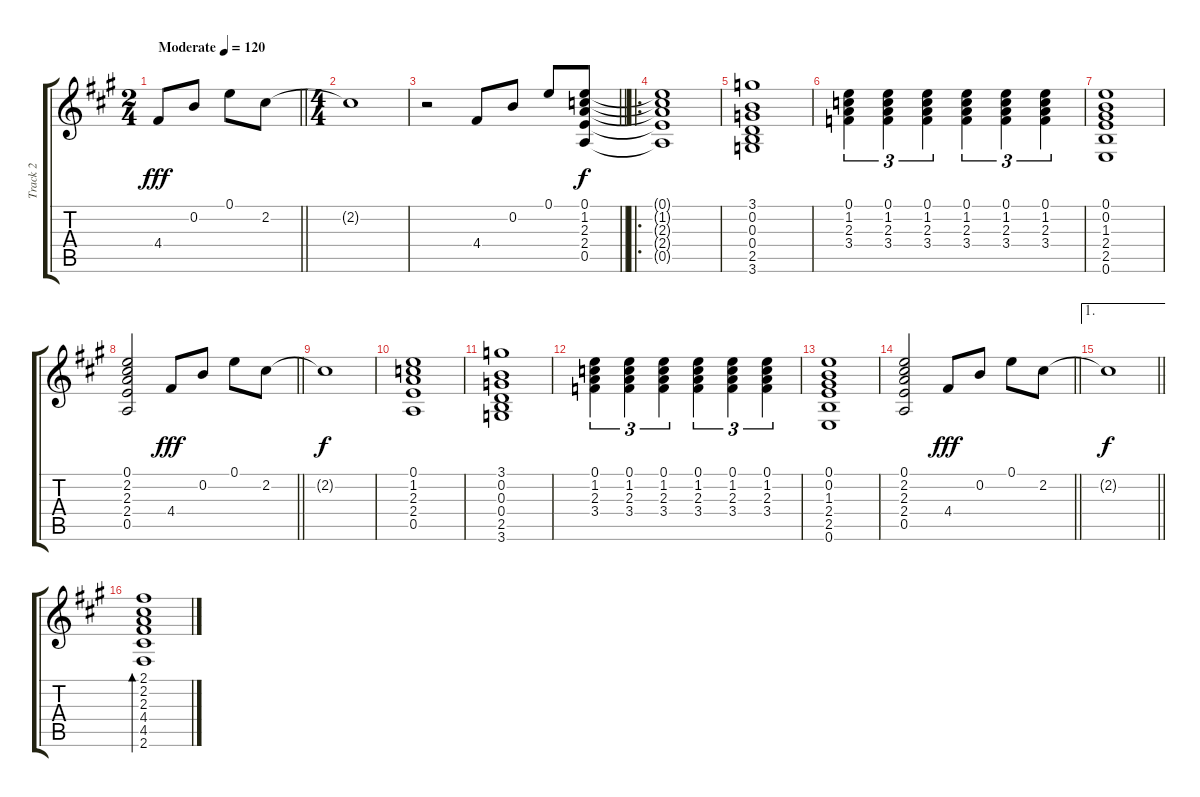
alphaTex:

\track ("Track 2" "Track 2") {instrument acousticguitarnylon}
\staff {score tabs}
\tuning (E4 B3 G3 D3 A2 E2) {hide}
\ts (2 4)
\tempo (120 "Moderate")
\clef g2
\barLineRight lightlight
\ks a
4.4.8{dy fff instrument acousticguitarnylon} 0.2.8 0.1.8 2.2.8 |
\ts (4 4)
2.2{t}.1 |
\barLineRight lightlight
r.2 4.4.8 0.2.8 0.1.8 (0.1 1.2 2.3 2.4 0.5).8{dy f} |
\ro
(0.1{t} 1.2{t} 2.3{t} 2.4{t} 0.5{t}).1 |
(3.1 0.2 0.3 0.4 2.5 3.6).1 |
(0.1 1.2 2.3 3.4).4{tu (3 2)} (0.1 1.2 2.3 3.4).4{tu (3 2)} (0.1 1.2 2.3 3.4).4{tu (3 2)} (0.1 1.2 2.3 3.4).4{tu (3 2)} (0.1 1.2 2.3 3.4).4{tu (3 2)} (0.1 1.2 2.3 3.4).4{tu (3 2)} |
(0.1 0.2 1.3 2.4 2.5 0.6).1 |
\barLineRight lightlight
(0.1 2.2 2.3 2.4 0.5).2 4.4.8{dy fff} 0.2.8 0.1.8 2.2.8 |
2.2{t}.1{dy f} |
(0.1 1.2 2.3 2.4 0.5).1 |
(3.1 0.2 0.3 0.4 2.5 3.6).1 |
(0.1 1.2 2.3 3.4).4{tu (3 2)} (0.1 1.2 2.3 3.4).4{tu (3 2)} (0.1 1.2 2.3 3.4).4{tu (3 2)} (0.1 1.2 2.3 3.4).4{tu (3 2)} (0.1 1.2 2.3 3.4).4{tu (3 2)} (0.1 1.2 2.3 3.4).4{tu (3 2)} |
(0.1 0.2 1.3 2.4 2.5 0.6).1 |
\barLineRight lightlight
(0.1 2.2 2.3 2.4 0.5).2 4.4.8{dy fff} 0.2.8 0.1.8 2.2.8 |
\ae 1
\barLineRight lightlight
2.2{t}.1{dy f} |
(2.1 2.2 2.3 4.4 4.5 2.6).1{bd 120}
